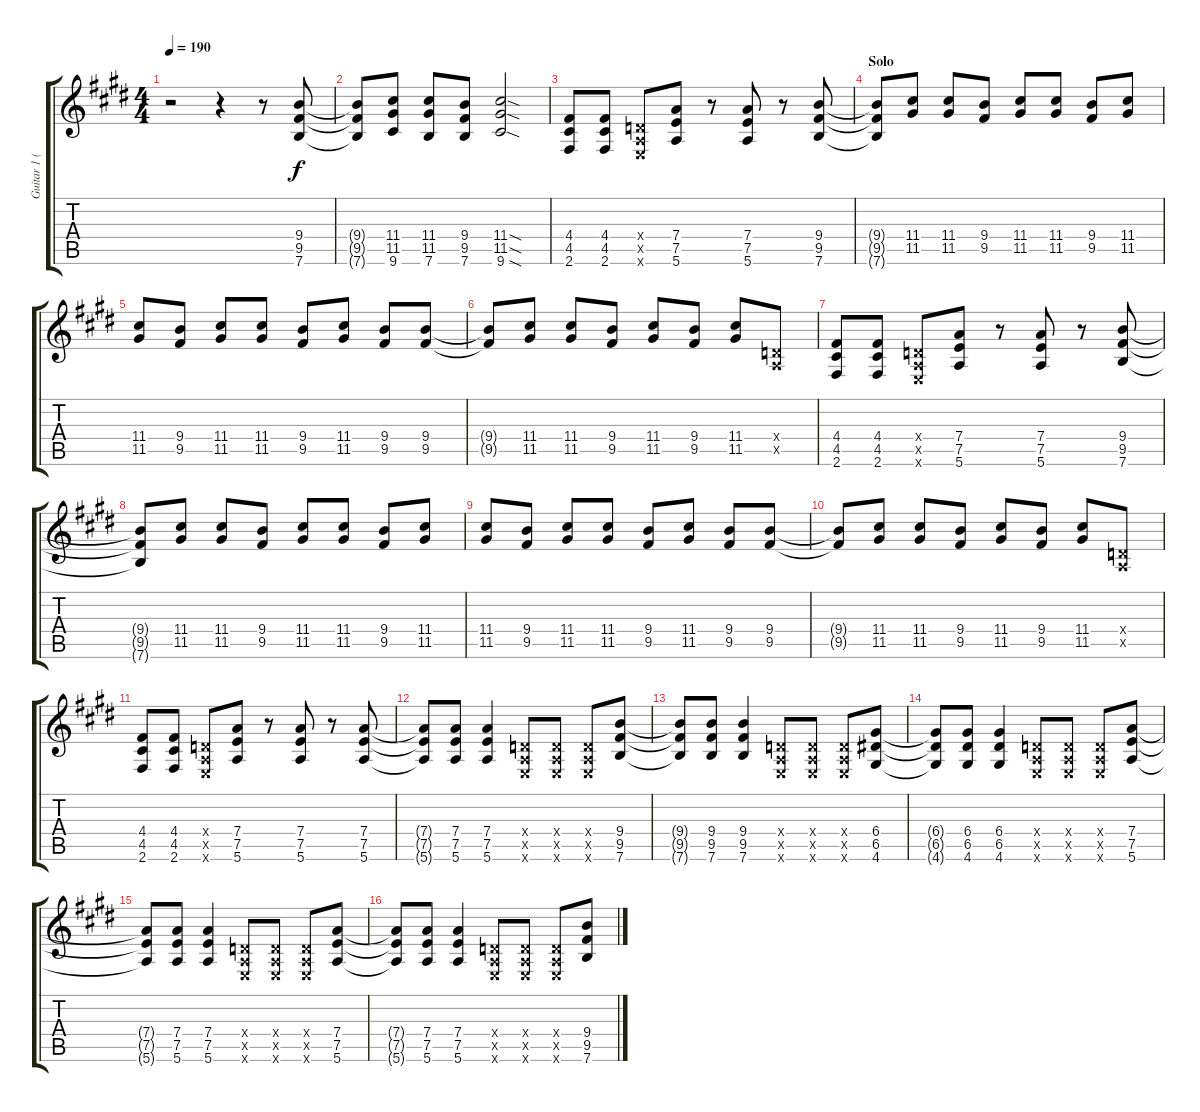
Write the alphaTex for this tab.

\track ("Guitar 1 (Rhythm)" "Guitar 1 (") {instrument distortionguitar}
\staff {score tabs}
\tuning (E4 B3 G3 D3 A2 E2) {hide}
\ts (4 4)
\tempo 190
\clef g2
\ks e
r.2{dy f} r.4 r.8 (9.4 9.5 7.6).8 |
(9.4{t} 9.5{t} 7.6{t}).8 (11.4 11.5 9.6).8 (11.4 11.5 7.6).8 (9.4 9.5 7.6).8 (11.4{sod} 11.5{sod} 9.6{sod}).2 |
(4.4 4.5 2.6).8 (4.4 4.5 2.6).8 (0.4{x} 0.5{x} 0.6{x}).8 (7.4 7.5 5.6).8 r.8 (7.4 7.5 5.6).8 r.8 (9.4 9.5 7.6).8 |
\section ("" "Solo")
(9.4{t} 9.5{t} 7.6{t}).8 (11.4 11.5).8 (11.4 11.5).8 (9.4 9.5).8 (11.4 11.5).8 (11.4 11.5).8 (9.4 9.5).8 (11.4 11.5).8 |
(11.4 11.5).8 (9.4 9.5).8 (11.4 11.5).8 (11.4 11.5).8 (9.4 9.5).8 (11.4 11.5).8 (9.4 9.5).8 (9.4 9.5).8 |
(9.4{t} 9.5{t}).8 (11.4 11.5).8 (11.4 11.5).8 (9.4 9.5).8 (11.4 11.5).8 (9.4 9.5).8 (11.4 11.5).8 (0.4{x} 0.5{x}).8 |
(4.4 4.5 2.6).8 (4.4 4.5 2.6).8 (0.4{x} 0.5{x} 0.6{x}).8 (7.4 7.5 5.6).8 r.8 (7.4 7.5 5.6).8 r.8 (9.4 9.5 7.6).8 |
(9.4{t} 9.5{t} 7.6{t}).8 (11.4 11.5).8 (11.4 11.5).8 (9.4 9.5).8 (11.4 11.5).8 (11.4 11.5).8 (9.4 9.5).8 (11.4 11.5).8 |
(11.4 11.5).8 (9.4 9.5).8 (11.4 11.5).8 (11.4 11.5).8 (9.4 9.5).8 (11.4 11.5).8 (9.4 9.5).8 (9.4 9.5).8 |
(9.4{t} 9.5{t}).8 (11.4 11.5).8 (11.4 11.5).8 (9.4 9.5).8 (11.4 11.5).8 (9.4 9.5).8 (11.4 11.5).8 (0.4{x} 0.5{x}).8 |
(4.4 4.5 2.6).8 (4.4 4.5 2.6).8 (0.4{x} 0.5{x} 0.6{x}).8 (7.4 7.5 5.6).8 r.8 (7.4 7.5 5.6).8 r.8 (7.4 7.5 5.6).8 |
(7.4{t} 7.5{t} 5.6{t}).8 (7.4 7.5 5.6).8 (7.4 7.5 5.6).4 (0.4{x} 0.5{x} 0.6{x}).8 (0.4{x} 0.5{x} 0.6{x}).8 (0.4{x} 0.5{x} 0.6{x}).8 (9.4 9.5 7.6).8 |
(9.4{t} 9.5{t} 7.6{t}).8 (9.4 9.5 7.6).8 (9.4 9.5 7.6).4 (0.4{x} 0.5{x} 0.6{x}).8 (0.4{x} 0.5{x} 0.6{x}).8 (0.4{x} 0.5{x} 0.6{x}).8 (6.4 6.5 4.6).8 |
(6.4{t} 6.5{t} 4.6{t}).8 (6.4 6.5 4.6).8 (6.4 6.5 4.6).4 (0.4{x} 0.5{x} 0.6{x}).8 (0.4{x} 0.5{x} 0.6{x}).8 (0.4{x} 0.5{x} 0.6{x}).8 (7.4 7.5 5.6).8 |
(7.4{t} 7.5{t} 5.6{t}).8 (7.4 7.5 5.6).8 (7.4 7.5 5.6).4 (0.4{x} 0.5{x} 0.6{x}).8 (0.4{x} 0.5{x} 0.6{x}).8 (0.4{x} 0.5{x} 0.6{x}).8 (7.4 7.5 5.6).8 |
(7.4{t} 7.5{t} 5.6{t}).8 (7.4 7.5 5.6).8 (7.4 7.5 5.6).4 (0.4{x} 0.5{x} 0.6{x}).8 (0.4{x} 0.5{x} 0.6{x}).8 (0.4{x} 0.5{x} 0.6{x}).8 (9.4 9.5 7.6).8
